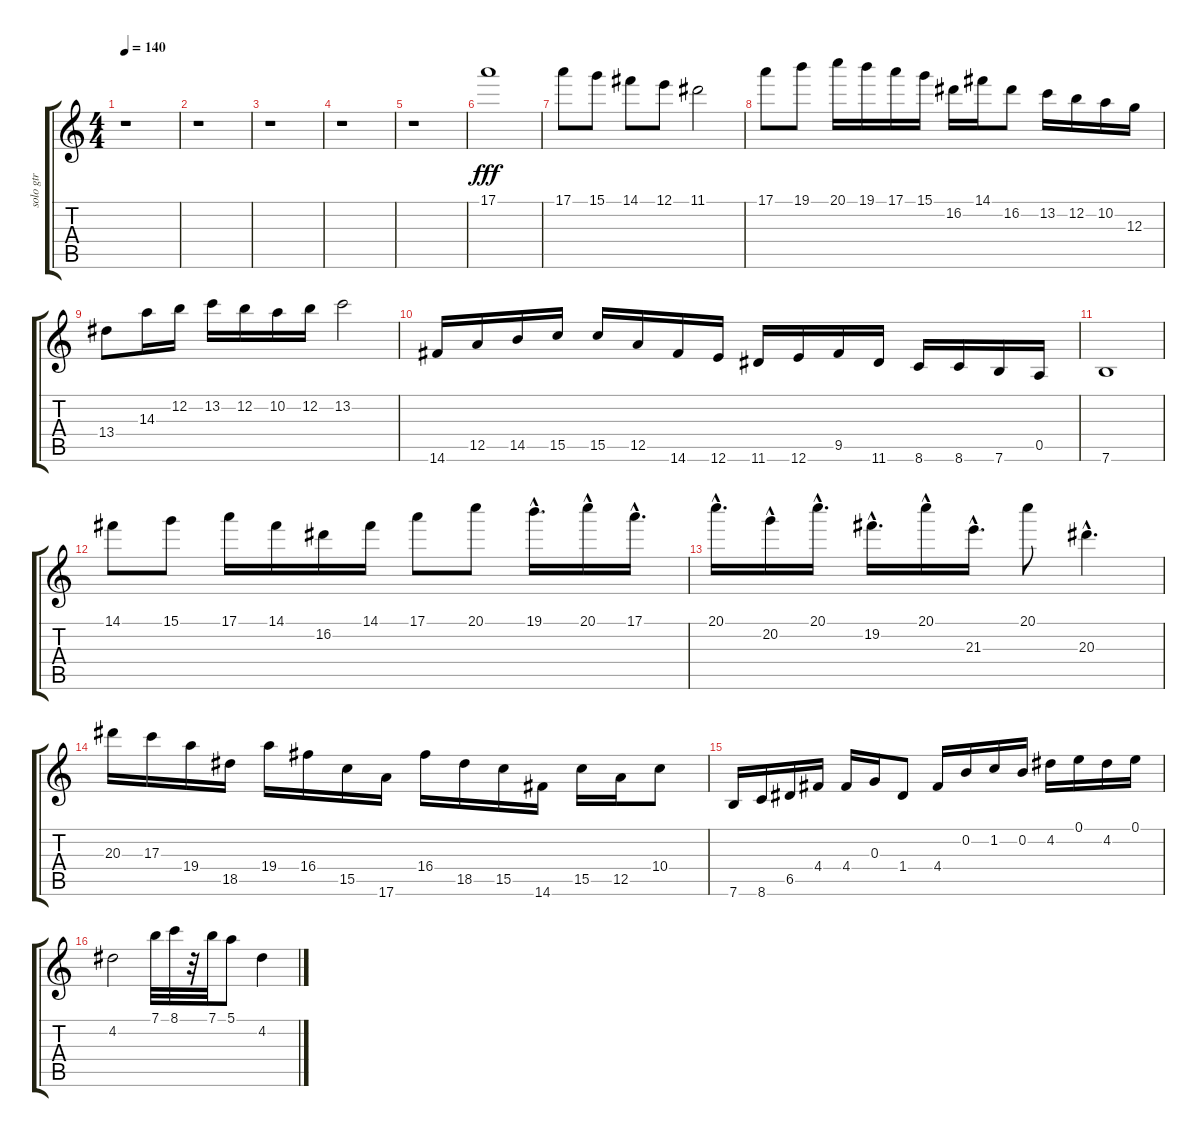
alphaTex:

\track ("solo gtr" "solo gtr") {instrument overdrivenguitar}
\staff {score tabs}
\tuning (E4 B3 G3 D3 A2 E2) {hide}
\ts (4 4)
\tempo 140
\clef g2
\ks c
r.1{dy fff} |
r.1 |
r.1 |
r.1 |
r.1 |
17.1.1 |
17.1.8 15.1.8 14.1.8 12.1.8 11.1.2 |
17.1.8 19.1.8 20.1.16 19.1.16 17.1.16 15.1.16 16.2.16 14.1.16 16.2.8 13.2.16 12.2.16 10.2.16 12.3.16 |
13.4.8 14.3.16 12.2.16 13.2.16 12.2.16 10.2.16 12.2.16 13.2.2 |
14.6.16 12.5.16 14.5.16 15.5.16 15.5.16 12.5.16 14.6.16 12.6.16 11.6.16 12.6.16 9.5.16 11.6.16 8.6.16 8.6.16 7.6.16 0.5.16 |
7.6.1 |
14.1.8 15.1.8 17.1.16 14.1.16 16.2.16 14.1.16 17.1.8 20.1.8 19.1{hac}.16{d} 20.1{hac}.16 17.1{hac}.16{d} |
20.1{hac}.16{d} 20.2{hac}.16 20.1{hac}.16{d} 19.2{hac}.16{d} 20.1{hac}.16 21.3{hac}.16{d} 20.1.8 20.3{hac}.4{d} |
20.3.16 17.3.16 19.4.16 18.5.16 19.4.16 16.4.16 15.5.16 17.6.16 16.4.16 18.5.16 15.5.16 14.6.16 15.5.16 12.5.16 10.4.8 |
7.6.16 8.6.16 6.5.16 4.4.16 4.4.16 0.3.16 1.4.8 4.4.16 0.2.16 1.2.16 0.2.16 4.2.16 0.1.16 4.2.16 0.1.16 |
4.2.2 7.1.32 8.1.32 r.32 7.1.32 5.1.8 4.2.4
